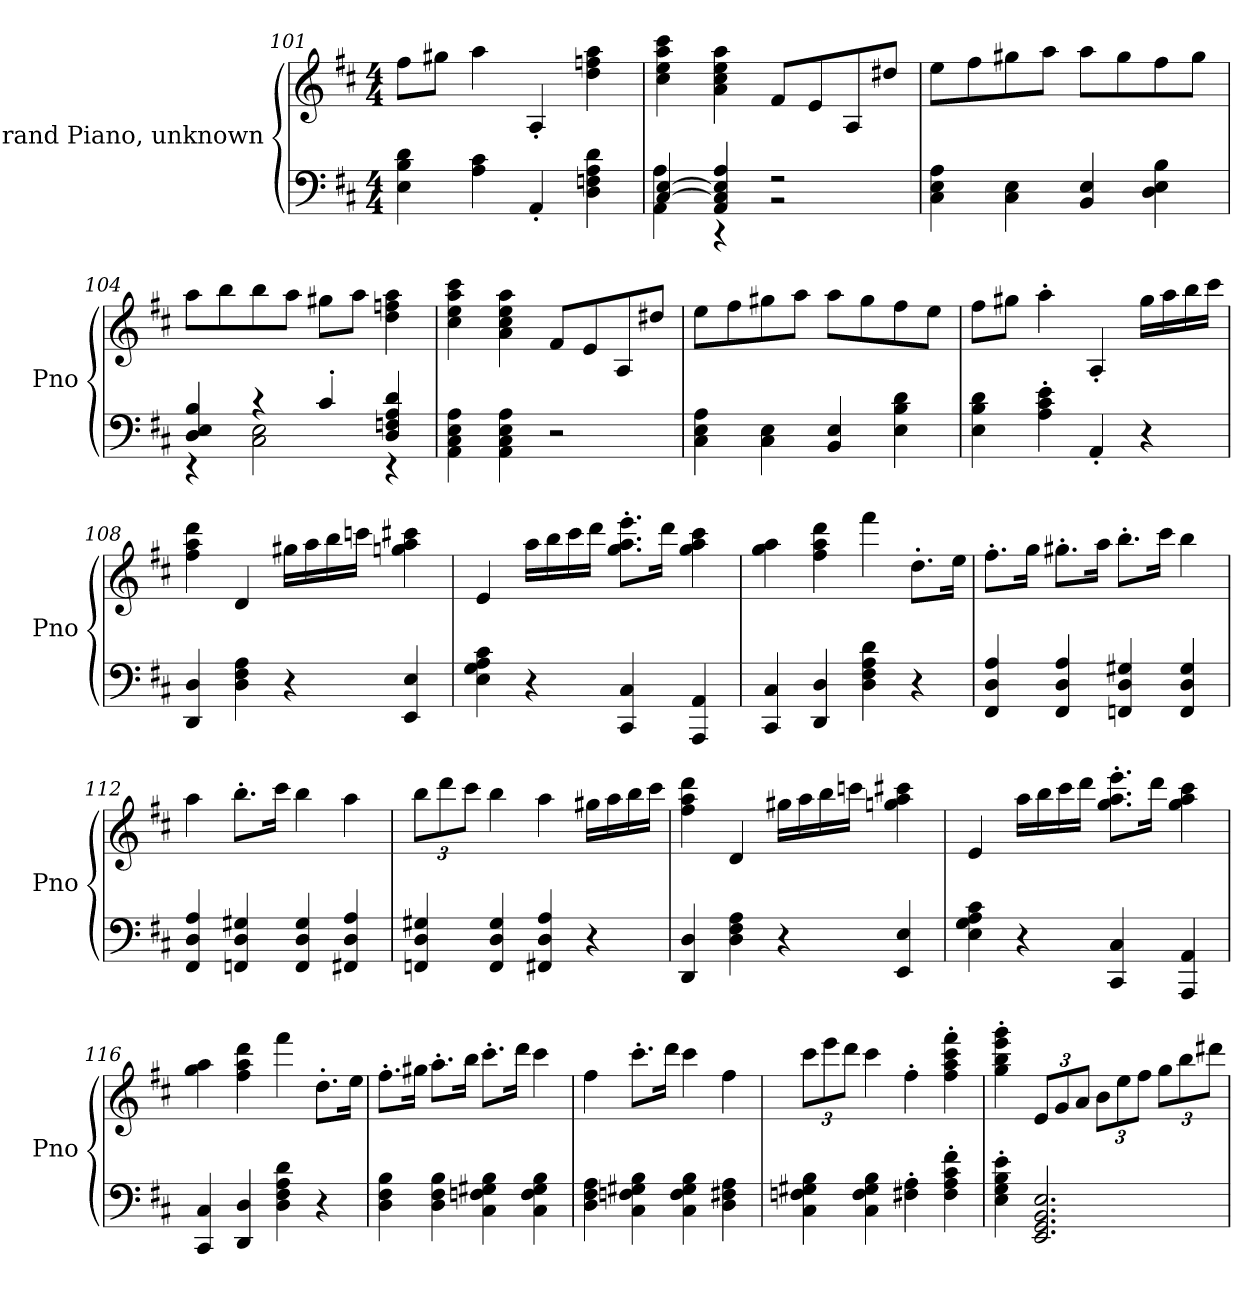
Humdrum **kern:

**kern	**kern
*part1	*part1
*staff2	*staff1
*I"Grand Piano, unknown	*
*I'Pno	*
*clefF4	*clefG2
*k[f#c#]	*k[f#c#]
*M4/4	*M4/4
=101	=101
4E\ 4B\ 4d\	8ff#\L
.	8gg#X\J
4A\ 4c#\	4aa\
4AA'/	4A'/
4D\ 4Fn\ 4A\ 4d\	4dd\ 4ffn\ 4aa\
=102	=102
*^	*
[4C#/ [4E/	4AA\ 4A\	4cc#\ 4ee\ 4aa\ 4ccc#\
4AA/ 4C#/] 4E/] 4A/	4r	4a\ 4cc#\ 4ee\ 4aa\
2r	2r	8f#/L
.	.	8e/
.	.	8A/
.	.	8dd#X/J
*v	*v	*
!!LO:LB:g=z
=103	=103
4C#\ 4E\ 4A\	8ee\L
.	8ff#\
4C#\ 4E\	8gg#X\
.	8aa\J
4BB/ 4E/	8aa\L
.	8gg#\
4D\ 4E\ 4B\	8ff#\
.	8gg#\J
=104	=104
*^	*
4D/ 4E/ 4B/	4r	8aa\L
.	.	8bb\
4r	2C#\ 2E\	8bb\
.	.	8aa\J
4c#'/	.	8gg#X\L
.	.	8aa\J
4D/ 4Fn/ 4A/ 4d/	4r	4dd\ 4ffn\ 4aa\
*v	*v	*
=105	=105
4AA\ 4C#\ 4E\ 4A\	4cc#\ 4ee\ 4aa\ 4ccc#\
4AA\ 4C#\ 4E\ 4A\	4a\ 4cc#\ 4ee\ 4aa\
2r	8f#/L
.	8e/
.	8A/
.	8dd#X/J
=106	=106
4C#\ 4E\ 4A\	8ee\L
.	8ff#\
4C#\ 4E\	8gg#X\
.	8aa\J
4BB/ 4E/	8aa\L
.	8gg#\
4E\ 4B\ 4d\	8ff#\
.	8ee\J
!!LO:LB:g=z
=107	=107
4E\ 4B\ 4d\	8ff#\L
.	8gg#X\J
4A\' 4c#\' 4e\'	4aa'\
4AA'/	4A'/
4r	16gg#\LL
.	16aa\
.	16bb\
.	16ccc#\JJ
=108	=108
4DD/ 4D/	4ff#\ 4aa\ 4ddd\
4D\ 4F#\ 4A\	4d/
4r	16gg#X\LL
.	16aa\
.	16bb\
.	16cccn\JJ
4EE/ 4E/	4ggn\ 4aa\ 4ccc#X\
=109	=109
4E\ 4G\ 4A\ 4c#\	4e/
4r	16aa\LL
.	16bb\
.	16ccc#\
.	16ddd\JJ
4CC#/ 4C#/	8.gg\' 8.aa\' 8.eee\'L
.	16ddd\Jk
4AAA/ 4AA/	4gg\ 4aa\ 4ccc#\
=110	=110
4CC#/ 4C#/	4gg\ 4aa\
4DD/ 4D/	4ff#\ 4aa\ 4ddd\
4D\ 4F#\ 4A\ 4d\	4fff#\
4r	8.dd'\L
.	16ee\Jk
!!LO:LB:g=z
=111	=111
4FF#/ 4D/ 4A/	8.ff#'\L
.	16gg\Jk
4FF#/ 4D/ 4A/	8.gg#X'\L
.	16aa\Jk
4FFn/ 4D/ 4G#X/	8.bb'\L
.	16ccc#\Jk
4FF/ 4D/ 4G#/	4bb\
=112	=112
4FF#/ 4D/ 4A/	4aa\
4FFn/ 4D/ 4G#X/	8.bb'\L
.	16ccc#\Jk
4FF/ 4D/ 4G#/	4bb\
4FF#X/ 4D/ 4A/	4aa\
=113	=113
*	*Xbrackettup
4FFn/ 4D/ 4G#X/	12bb\L
.	12ddd\
.	12ccc#\J
4FF/ 4D/ 4G#/	4bb\
4FF#X/ 4D/ 4A/	4aa\
4r	16gg#X\LL
.	16aa\
.	16bb\
.	16ccc#\JJ
=114	=114
4DD/ 4D/	4ff#\ 4aa\ 4ddd\
4D\ 4F#\ 4A\	4d/
4r	16gg#X\LL
.	16aa\
.	16bb\
.	16cccn\JJ
4EE/ 4E/	4ggn\ 4aa\ 4ccc#X\
!!LO:LB:g=z
=115	=115
4E\ 4G\ 4A\ 4c#\	4e/
4r	16aa\LL
.	16bb\
.	16ccc#\
.	16ddd\JJ
4CC#/ 4C#/	8.gg\' 8.aa\' 8.eee\'L
.	16ddd\Jk
4AAA/ 4AA/	4gg\ 4aa\ 4ccc#\
=116	=116
4CC#/ 4C#/	4gg\ 4aa\
4DD/ 4D/	4ff#\ 4aa\ 4ddd\
4D\ 4F#\ 4A\ 4d\	4fff#\
4r	8.dd'\L
.	16ee\Jk
=117	=117
4D\ 4F#\ 4B\	8.ff#'\L
.	16gg#X\Jk
4D\ 4F#\ 4B\	8.aa'\L
.	16bb\Jk
4C#\ 4Fn\ 4G#X\ 4B\	8.ccc#'\L
.	16ddd\Jk
4C#\ 4F\ 4G#\ 4B\	4ccc#\
=118	=118
4D\ 4F#\ 4A\	4ff#\
4C#\ 4Fn\ 4G#X\ 4B\	8.ccc#'\L
.	16ddd\Jk
4C#\ 4F\ 4G#\ 4B\	4ccc#\
4D\ 4F#X\ 4A\	4ff#\
!!LO:LB:g=z
=119	=119
4C#\ 4Fn\ 4G#X\ 4B\	12ccc#\L
.	12eee\
.	12ddd\J
4C#\ 4F\ 4G#\ 4B\	4ccc#\
4F#X\' 4A\'	4ff#'\
4F#\' 4A\' 4c#\' 4f#\'	4ff#\' 4aa\' 4ccc#\' 4fff#\'
=120	=120
4E\' 4G\' 4B\' 4e\'	4gg\' 4bb\' 4eee\' 4ggg\'
2.EE/ 2.GG/ 2.BB/ 2.E/	12e/L
.	12g/
.	12a/J
.	12b\L
.	12ee\
.	12ff#\J
.	12gg\L
.	12bb\
.	12ddd#X\J
=	=
*-	*-
